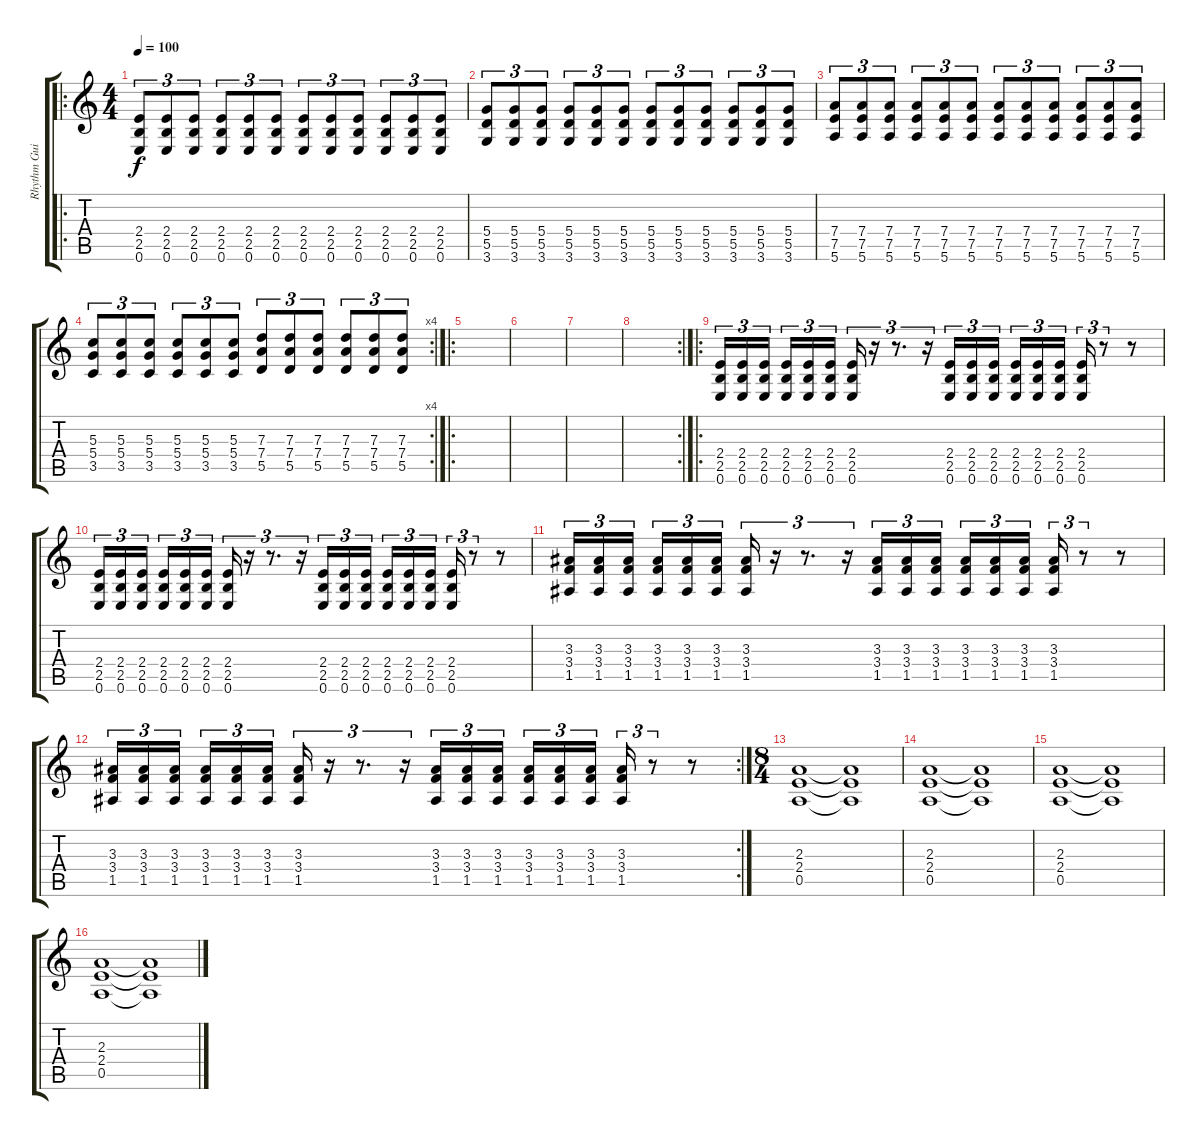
\track ("Rhythm Guitar" "Rhythm Gui") {instrument distortionguitar}
\staff {score tabs}
\tuning (E4 B3 G3 D3 A2 E2) {hide}
\ro
\ts (4 4)
\tempo 100
\clef g2
\ks c
(2.4 2.5 0.6).8{tu (3 2) dy f instrument distortionguitar} (2.4 2.5 0.6).8{tu (3 2)} (2.4 2.5 0.6).8{tu (3 2)} (2.4 2.5 0.6).8{tu (3 2)} (2.4 2.5 0.6).8{tu (3 2)} (2.4 2.5 0.6).8{tu (3 2)} (2.4 2.5 0.6).8{tu (3 2)} (2.4 2.5 0.6).8{tu (3 2)} (2.4 2.5 0.6).8{tu (3 2)} (2.4 2.5 0.6).8{tu (3 2)} (2.4 2.5 0.6).8{tu (3 2)} (2.4 2.5 0.6).8{tu (3 2)} |
(5.4 5.5 3.6).8{tu (3 2)} (5.4 5.5 3.6).8{tu (3 2)} (5.4 5.5 3.6).8{tu (3 2)} (5.4 5.5 3.6).8{tu (3 2)} (5.4 5.5 3.6).8{tu (3 2)} (5.4 5.5 3.6).8{tu (3 2)} (5.4 5.5 3.6).8{tu (3 2)} (5.4 5.5 3.6).8{tu (3 2)} (5.4 5.5 3.6).8{tu (3 2)} (5.4 5.5 3.6).8{tu (3 2)} (5.4 5.5 3.6).8{tu (3 2)} (5.4 5.5 3.6).8{tu (3 2)} |
(7.4 7.5 5.6).8{tu (3 2)} (7.4 7.5 5.6).8{tu (3 2)} (7.4 7.5 5.6).8{tu (3 2)} (7.4 7.5 5.6).8{tu (3 2)} (7.4 7.5 5.6).8{tu (3 2)} (7.4 7.5 5.6).8{tu (3 2)} (7.4 7.5 5.6).8{tu (3 2)} (7.4 7.5 5.6).8{tu (3 2)} (7.4 7.5 5.6).8{tu (3 2)} (7.4 7.5 5.6).8{tu (3 2)} (7.4 7.5 5.6).8{tu (3 2)} (7.4 7.5 5.6).8{tu (3 2)} |
\rc 4
(5.3 5.4 3.5).8{tu (3 2)} (5.3 5.4 3.5).8{tu (3 2)} (5.3 5.4 3.5).8{tu (3 2)} (5.3 5.4 3.5).8{tu (3 2)} (5.3 5.4 3.5).8{tu (3 2)} (5.3 5.4 3.5).8{tu (3 2)} (7.3 7.4 5.5).8{tu (3 2)} (7.3 7.4 5.5).8{tu (3 2)} (7.3 7.4 5.5).8{tu (3 2)} (7.3 7.4 5.5).8{tu (3 2)} (7.3 7.4 5.5).8{tu (3 2)} (7.3 7.4 5.5).8{tu (3 2)} |
\ro
|
|
|
\rc 2
|
\ro
(2.4 2.5 0.6).16{tu (3 2)} (2.4 2.5 0.6).16{tu (3 2)} (2.4 2.5 0.6).16{tu (3 2)} (2.4 2.5 0.6).16{tu (3 2)} (2.4 2.5 0.6).16{tu (3 2)} (2.4 2.5 0.6).16{tu (3 2)} (2.4 2.5 0.6).16{tu (3 2)} r.16{tu (3 2)} r.8{d tu (3 2)} r.16{tu (3 2)} (2.4 2.5 0.6).16{tu (3 2)} (2.4 2.5 0.6).16{tu (3 2)} (2.4 2.5 0.6).16{tu (3 2)} (2.4 2.5 0.6).16{tu (3 2)} (2.4 2.5 0.6).16{tu (3 2)} (2.4 2.5 0.6).16{tu (3 2)} (2.4 2.5 0.6).16{tu (3 2)} r.8{tu (3 2)} r.8 |
(2.4 2.5 0.6).16{tu (3 2)} (2.4 2.5 0.6).16{tu (3 2)} (2.4 2.5 0.6).16{tu (3 2)} (2.4 2.5 0.6).16{tu (3 2)} (2.4 2.5 0.6).16{tu (3 2)} (2.4 2.5 0.6).16{tu (3 2)} (2.4 2.5 0.6).16{tu (3 2)} r.16{tu (3 2)} r.8{d tu (3 2)} r.16{tu (3 2)} (2.4 2.5 0.6).16{tu (3 2)} (2.4 2.5 0.6).16{tu (3 2)} (2.4 2.5 0.6).16{tu (3 2)} (2.4 2.5 0.6).16{tu (3 2)} (2.4 2.5 0.6).16{tu (3 2)} (2.4 2.5 0.6).16{tu (3 2)} (2.4 2.5 0.6).16{tu (3 2)} r.8{tu (3 2)} r.8 |
(3.3 3.4 1.5).16{tu (3 2)} (3.3 3.4 1.5).16{tu (3 2)} (3.3 3.4 1.5).16{tu (3 2)} (3.3 3.4 1.5).16{tu (3 2)} (3.3 3.4 1.5).16{tu (3 2)} (3.3 3.4 1.5).16{tu (3 2)} (3.3 3.4 1.5).16{tu (3 2)} r.16{tu (3 2)} r.8{d tu (3 2)} r.16{tu (3 2)} (3.3 3.4 1.5).16{tu (3 2)} (3.3 3.4 1.5).16{tu (3 2)} (3.3 3.4 1.5).16{tu (3 2)} (3.3 3.4 1.5).16{tu (3 2)} (3.3 3.4 1.5).16{tu (3 2)} (3.3 3.4 1.5).16{tu (3 2)} (3.3 3.4 1.5).16{tu (3 2)} r.8{tu (3 2)} r.8 |
\rc 2
(3.3 3.4 1.5).16{tu (3 2)} (3.3 3.4 1.5).16{tu (3 2)} (3.3 3.4 1.5).16{tu (3 2)} (3.3 3.4 1.5).16{tu (3 2)} (3.3 3.4 1.5).16{tu (3 2)} (3.3 3.4 1.5).16{tu (3 2)} (3.3 3.4 1.5).16{tu (3 2)} r.16{tu (3 2)} r.8{d tu (3 2)} r.16{tu (3 2)} (3.3 3.4 1.5).16{tu (3 2)} (3.3 3.4 1.5).16{tu (3 2)} (3.3 3.4 1.5).16{tu (3 2)} (3.3 3.4 1.5).16{tu (3 2)} (3.3 3.4 1.5).16{tu (3 2)} (3.3 3.4 1.5).16{tu (3 2)} (3.3 3.4 1.5).16{tu (3 2)} r.8{tu (3 2)} r.8 |
\ts (8 4)
(2.3 2.4 0.5).1 (2.3{t} 2.4{t} 0.5{t}).1 |
(2.3 2.4 0.5).1 (2.3{t} 2.4{t} 0.5{t}).1 |
(2.3 2.4 0.5).1 (2.3{t} 2.4{t} 0.5{t}).1 |
(2.3 2.4 0.5).1 (2.3{t} 2.4{t} 0.5{t}).1
